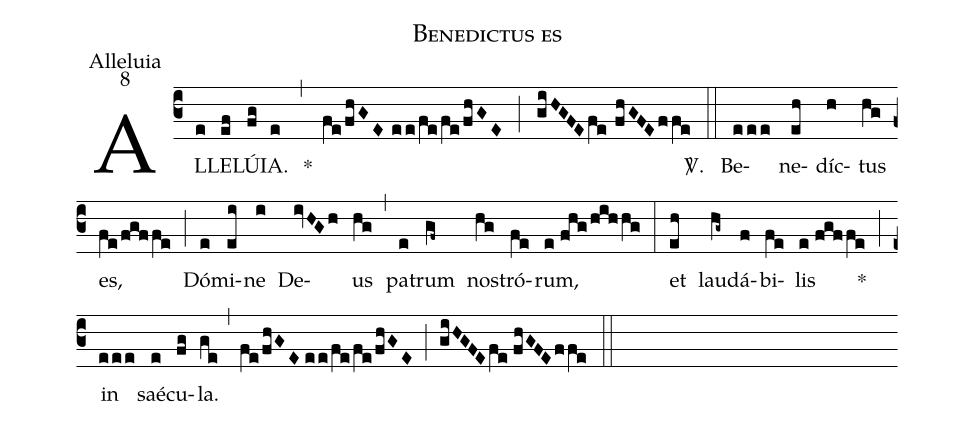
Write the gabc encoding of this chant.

name:Benedictus es;
office-part:Alleluia;
mode:8;
%%
(c3) AL(e)LE(ef)LÚ(fg)IA.(e) *(,) (fe/fhGE//ee/fe/fe/fhGE) (;) (giHGFE/fe//fhGFE/ffe) <sp>V/</sp>.(::) Be(eee)ne(eh)díc(h)tus(hg) es,(fe/fgffe) (;) Dó(e)mi(ei)ne(i) De(ivHGh)us(hg) (,) pa(e)trum(gf~) nos(hg)tró(fe)rum,(e//fhg/hihhg) (:) et(eh) lau(hg~)dá(f)bi(fe)lis(e//fgffe) *(;) in(eee) saé(e)cu(fg)la.(ge) (,) (fe/fhGE//ee/fe/fe/fhGE) (;) (giHGFE/fe//fhGFE/ffe) (::)
